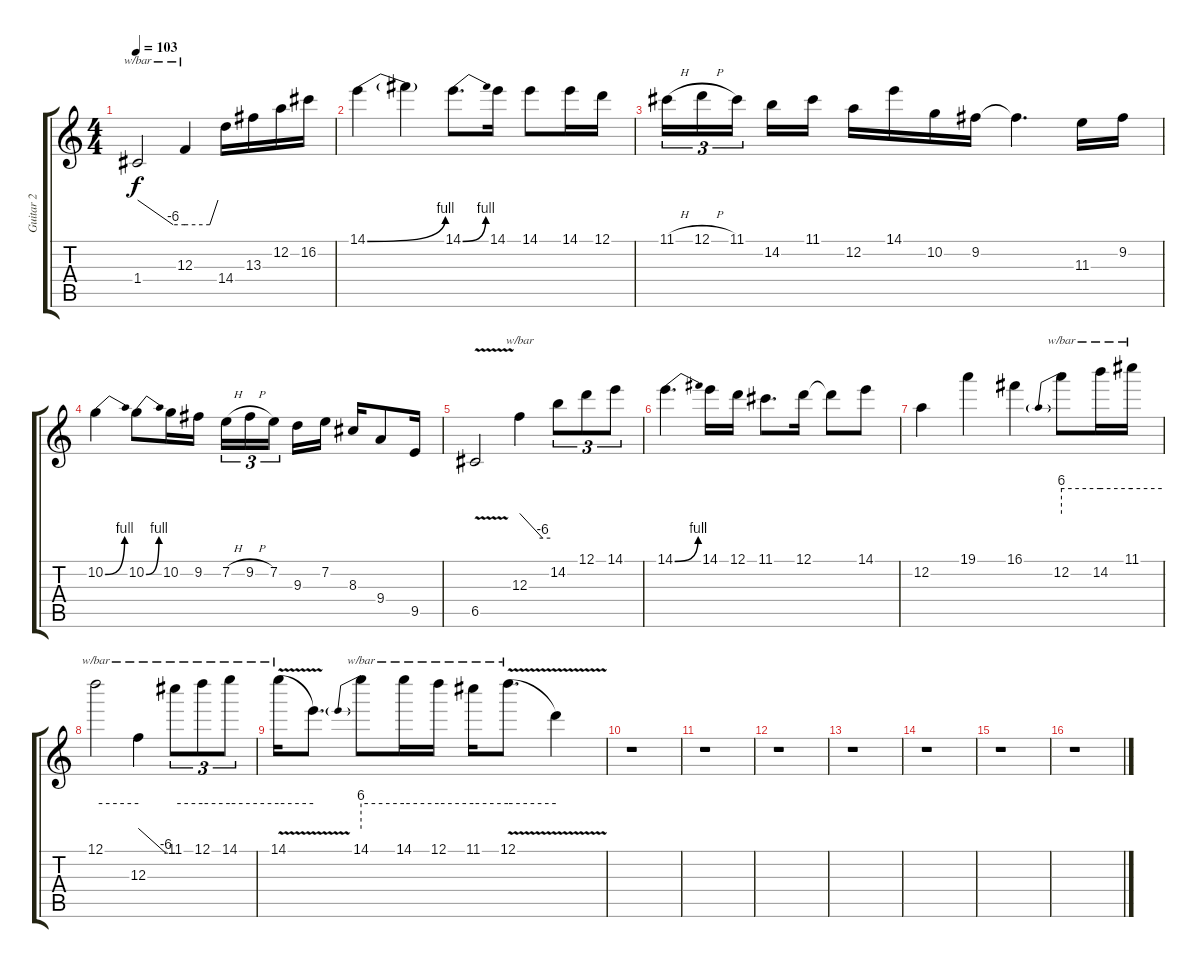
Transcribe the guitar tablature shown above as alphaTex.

\track ("Guitar 2" "Guitar 2") {instrument distortionguitar}
\staff {score tabs}
\tuning (D4 A3 F3 C3 G2 D2) {hide}
\ts (4 4)
\tempo 103
\clef g2
\ks c
1.4.2{tbe (custom default 0 0 45 -24 60 -24) dy f} 12.3.4{tbe (custom default 0 -24 45 -24 60 0)} 14.4.16 13.3.16 12.2.16 16.2.16 |
14.1{be (bend 0 0 60 4)}.4 14.1{t}.4 14.1{be (bend 0 0 60 4)}.8{d} 14.1.16 14.1.8 14.1.16 12.1.16 |
11.1{h}.16{tu (3 2)} 12.1{h}.16{tu (3 2)} 11.1.16{tu (3 2)} 14.2.16 11.1.16 12.2.16 14.1.16 10.2.16 9.2.16 9.2{t}.4{d} 11.3.16 9.2.16 |
10.2{be (bend 0 0 60 4)}.4 10.2{be (bend 0 0 60 4)}.8 10.2.16 9.2.16 7.2{h}.16{tu (3 2)} 9.2{h}.16{tu (3 2)} 7.2.16{tu (3 2)} 9.3.16 7.2.16 8.3.16 9.4.8 9.5.16 |
6.5{v}.2 12.3.4{tbe (custom default 0 0 45 -24 60 -24)} 14.2.8{tu (3 2)} 12.1.8{tu (3 2)} 14.1.8{tu (3 2)} |
14.1{be (bend 0 0 60 4)}.4{d} 14.1.16 12.1.16 11.1.8{d} 12.1.16 12.1{t}.8 14.1.8 |
12.2.4 19.1.4 16.1.4 12.2.8{tbe (predive default 0 24 60 24)} 14.2.16{tbe (hold default 0 24 60 24)} 11.1.16{tbe (hold default 0 24 60 24)} |
12.1.2{tbe (hold default 0 24 60 24)} 12.3.4{tbe (custom default 0 0 45 -24 60 -24)} 11.1.8{tu (3 2) tbe (hold default 0 24 60 24)} 12.1.8{tu (3 2) tbe (hold default 0 24 60 24)} 14.1.8{tu (3 2) tbe (hold default 0 24 60 24)} |
14.1{v}.16{tbe (hold default 0 24 60 24)} 14.1{t}.8{d} 14.1.8{tbe (predive default 0 24 60 24)} 14.1.16{tbe (hold default 0 24 60 24)} 12.1.16{tbe (hold default 0 24 60 24)} 11.1.16{tbe (hold default 0 24 60 24)} 12.1{v}.8{d tbe (hold default 0 24 60 24)} 12.1{t}.4 |
r.1 |
r.1 |
r.1 |
r.1 |
r.1 |
r.1 |
r.1
